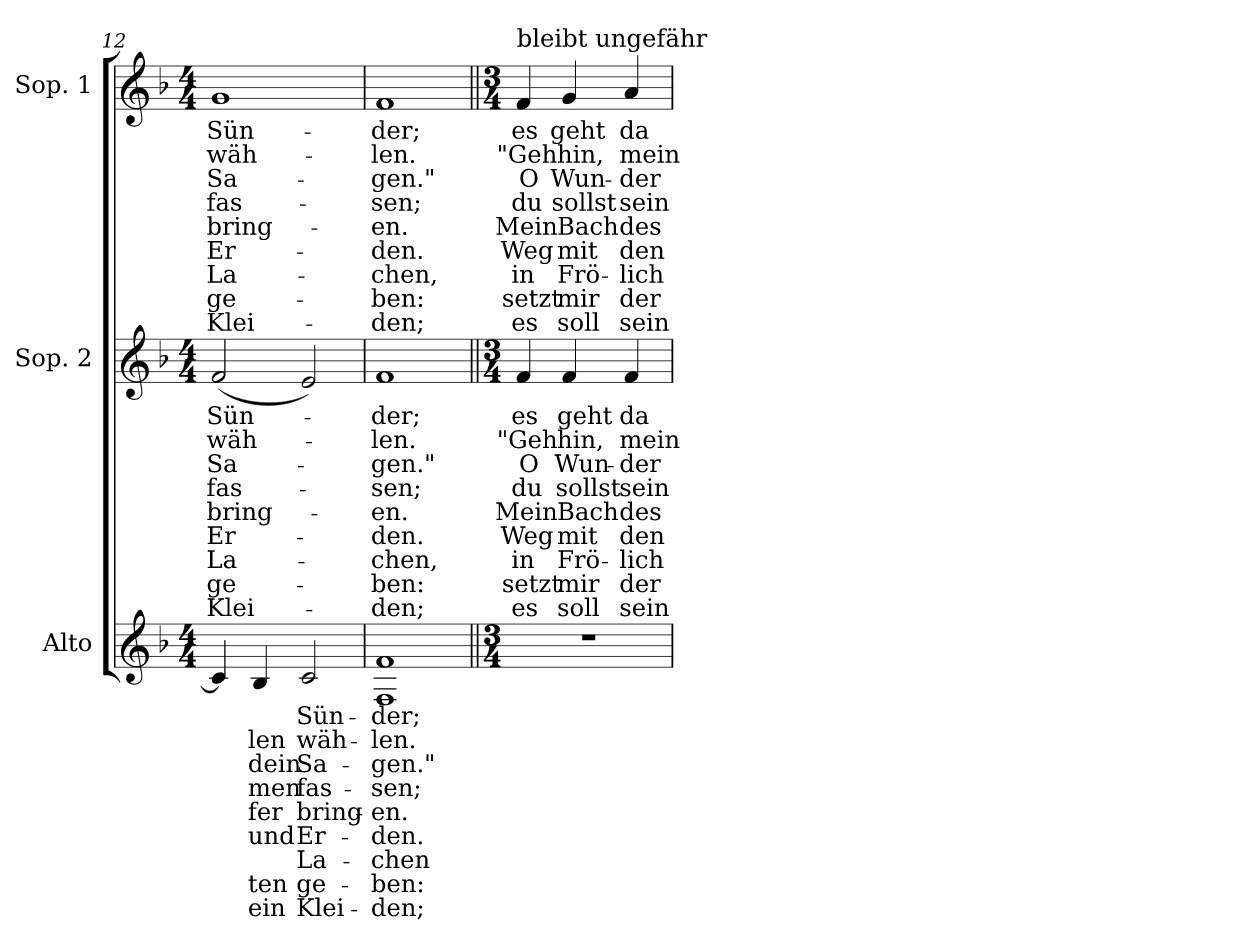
**kern	**text	**text	**text	**text	**text	**text	**text	**text	**text	**kern	**text	**text	**text	**text	**text	**text	**text	**text	**text	**kern	**text	**text	**text	**text	**text	**text	**text	**text	**text
*part3	*part3	*part3	*part3	*part3	*part3	*part3	*part3	*part3	*part3	*part2	*part2	*part2	*part2	*part2	*part2	*part2	*part2	*part2	*part2	*part1	*part1	*part1	*part1	*part1	*part1	*part1	*part1	*part1	*part1
*staff3	*staff3	*staff3	*staff3	*staff3	*staff3	*staff3	*staff3	*staff3	*staff3	*staff2	*staff2	*staff2	*staff2	*staff2	*staff2	*staff2	*staff2	*staff2	*staff2	*staff1	*staff1	*staff1	*staff1	*staff1	*staff1	*staff1	*staff1	*staff1	*staff1
*I"Alto	*	*	*	*	*	*	*	*	*	*I"Sop. 2	*	*	*	*	*	*	*	*	*	*I"Sop. 1	*	*	*	*	*	*	*	*	*
*clefG2	*	*	*	*	*	*	*	*	*	*clefG2	*	*	*	*	*	*	*	*	*	*clefG2	*	*	*	*	*	*	*	*	*
*k[b-]	*	*	*	*	*	*	*	*	*	*k[b-]	*	*	*	*	*	*	*	*	*	*k[b-]	*	*	*	*	*	*	*	*	*
*F:	*	*	*	*	*	*	*	*	*	*F:	*	*	*	*	*	*	*	*	*	*F:	*	*	*	*	*	*	*	*	*
*M4/4	*	*	*	*	*	*	*	*	*	*M4/4	*	*	*	*	*	*	*	*	*	*M4/4	*	*	*	*	*	*	*	*	*
=12	=12	=12	=12	=12	=12	=12	=12	=12	=12	=12	=12	=12	=12	=12	=12	=12	=12	=12	=12	=12	=12	=12	=12	=12	=12	=12	=12	=12	=12
!	!	!	!	!	!	!	!	!	!	!	!LO:LY:b	!LO:LY:b	!LO:LY:b	!LO:LY:b	!LO:LY:b	!LO:LY:b	!LO:LY:b	!LO:LY:b	!LO:LY:b	!	!	!	!	!	!	!	!	!	!
!	!	!	!	!	!	!	!	!	!	!	!	!	!	!	!	!	!	!	!	!	!LO:LY:b	!LO:LY:b	!LO:LY:b	!LO:LY:b	!LO:LY:b	!LO:LY:b	!LO:LY:b	!LO:LY:b	!LO:LY:b
4c/]	.	.	.	.	.	.	.	.	.	(<2f/	Sün-	wäh-	Sa-	fas-	bring-	Er-	La-	ge-	Klei-	1g	Sün-	wäh-	Sa-	fas-	bring-	Er-	La-	ge-	Klei-
!	!	!LO:LY:b	!LO:LY:b	!LO:LY:b	!LO:LY:b	!LO:LY:b	!	!LO:LY:b	!LO:LY:b	!	!	!	!	!	!	!	!	!	!	!	!	!	!	!	!	!	!	!	!
4B-/	.	-len	dein	-men	-fer	und	.	-ten	-ein	.	.	.	.	.	.	.	.	.	.	.	.	.	.	.	.	.	.	.	.
!	!LO:LY:b	!LO:LY:b	!LO:LY:b	!LO:LY:b	!LO:LY:b	!LO:LY:b	!LO:LY:b	!LO:LY:b	!LO:LY:b	!	!	!	!	!	!	!	!	!	!	!	!	!	!	!	!	!	!	!	!
2c/	Sün-	wäh-	Sa-	fas-	bring-	Er-	La-	ge-	Klei-	2e/)	.	.	.	.	.	.	.	.	.	.	.	.	.	.	.	.	.	.	.
=13	=13	=13	=13	=13	=13	=13	=13	=13	=13	=13	=13	=13	=13	=13	=13	=13	=13	=13	=13	=13	=13	=13	=13	=13	=13	=13	=13	=13	=13
!	!LO:LY:b	!LO:LY:b	!LO:LY:b	!LO:LY:b	!LO:LY:b	!LO:LY:b	!LO:LY:b	!LO:LY:b	!LO:LY:b	!	!	!	!	!	!	!	!	!	!	!	!	!	!	!	!	!	!	!	!
!	!	!	!	!	!	!	!	!	!	!	!LO:LY:b	!LO:LY:b	!LO:LY:b	!LO:LY:b	!LO:LY:b	!LO:LY:b	!LO:LY:b	!LO:LY:b	!LO:LY:b	!	!	!	!	!	!	!	!	!	!
!	!	!	!	!	!	!	!	!	!	!	!	!	!	!	!	!	!	!	!	!	!LO:LY:b	!LO:LY:b	!LO:LY:b	!LO:LY:b	!LO:LY:b	!LO:LY:b	!LO:LY:b	!LO:LY:b	!LO:LY:b
1F 1f	-der;	-len.	-gen."	-sen;	-en.	-den.	-chen	-ben:	-den;	1f	-der;	-len.	-gen."	-sen;	-en.	-den.	-chen,	-ben:	-den;	1f	-der;	-len.	-gen."	-sen;	-en.	-den.	-chen,	-ben:	-den;
!!LO:PB:g=z
=14||	=14||	=14||	=14||	=14||	=14||	=14||	=14||	=14||	=14||	=14||	=14||	=14||	=14||	=14||	=14||	=14||	=14||	=14||	=14||	=14||	=14||	=14||	=14||	=14||	=14||	=14||	=14||	=14||	=14||
*M3/4	*	*	*	*	*	*	*	*	*	*M3/4	*	*	*	*	*	*	*	*	*	*M3/4	*	*	*	*	*	*	*	*	*
!	!	!	!	!	!	!	!	!	!	!	!LO:LY:b	!LO:LY:b	!LO:LY:b	!LO:LY:b	!LO:LY:b	!LO:LY:b	!LO:LY:b	!LO:LY:b	!LO:LY:b	!	!	!	!	!	!	!	!	!	!
!	!	!	!	!	!	!	!	!	!	!	!	!	!	!	!	!	!	!	!	!LO:TX:a:t=bleibt ungefähr	!	!	!	!	!	!	!	!	!
!	!	!	!	!	!	!	!	!	!	!	!	!	!	!	!	!	!	!	!	!	!LO:LY:b	!LO:LY:b	!LO:LY:b	!LO:LY:b	!LO:LY:b	!LO:LY:b	!LO:LY:b	!LO:LY:b	!LO:LY:b
2.r	.	.	.	.	.	.	.	.	.	4f/	es	"Geh	O	du	Mein	Weg	in	setzt	es	4f/	es	"Geh	O	du	Mein	Weg	in	setzt	es
!	!	!	!	!	!	!	!	!	!	!	!LO:LY:b	!LO:LY:b	!LO:LY:b	!LO:LY:b	!LO:LY:b	!LO:LY:b	!LO:LY:b	!LO:LY:b	!LO:LY:b	!	!	!	!	!	!	!	!	!	!
!	!	!	!	!	!	!	!	!	!	!	!	!	!	!	!	!	!	!	!	!	!LO:LY:b	!LO:LY:b	!LO:LY:b	!LO:LY:b	!LO:LY:b	!LO:LY:b	!LO:LY:b	!LO:LY:b	!LO:LY:b
.	.	.	.	.	.	.	.	.	.	4f/	geht	hin,	Wun-	sollst	Bach	mit	Frö-	mir	soll	4g/	geht	hin,	Wun-	sollst	Bach	mit	Frö-	mir	soll
!	!	!	!	!	!	!	!	!	!	!	!LO:LY:b	!LO:LY:b	!LO:LY:b	!LO:LY:b	!LO:LY:b	!LO:LY:b	!LO:LY:b	!LO:LY:b	!LO:LY:b	!	!	!	!	!	!	!	!	!	!
!	!	!	!	!	!	!	!	!	!	!	!	!	!	!	!	!	!	!	!	!	!LO:LY:b	!LO:LY:b	!LO:LY:b	!LO:LY:b	!LO:LY:b	!LO:LY:b	!LO:LY:b	!LO:LY:b	!LO:LY:b
.	.	.	.	.	.	.	.	.	.	4f/	da-	mein	-der-	sein	des	den	-lich-	der	sein	4a/	da-	mein	-der-	sein	des	den	-lich-	der	sein
=	=	=	=	=	=	=	=	=	=	=	=	=	=	=	=	=	=	=	=	=	=	=	=	=	=	=	=	=	=
*-	*-	*-	*-	*-	*-	*-	*-	*-	*-	*-	*-	*-	*-	*-	*-	*-	*-	*-	*-	*-	*-	*-	*-	*-	*-	*-	*-	*-	*-
